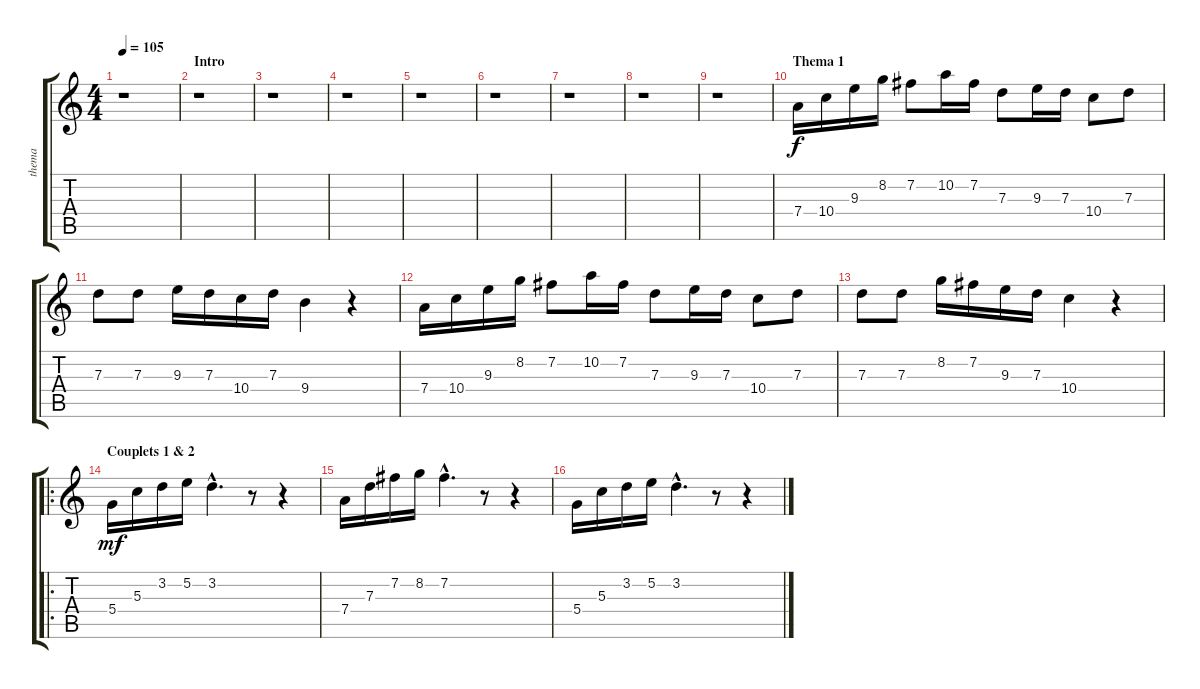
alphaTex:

\track ("thema" "thema") {instrument overdrivenguitar}
\staff {score tabs}
\tuning (E4 B3 G3 D3 A2 E2) {hide}
\ts (4 4)
\tempo 105
\clef g2
\ks c
r.1{dy f instrument overdrivenguitar} |
\section ("" "Intro")
r.1 |
r.1 |
r.1 |
r.1 |
r.1 |
r.1 |
r.1 |
r.1 |
\section ("" "Thema 1")
7.4.16 10.4.16 9.3.16 8.2.16 7.2.8 10.2.16 7.2.16 7.3.8 9.3.16 7.3.16 10.4.8 7.3.8 |
7.3.8 7.3.8 9.3.16 7.3.16 10.4.16 7.3.16 9.4.4 r.4 |
7.4.16 10.4.16 9.3.16 8.2.16 7.2.8 10.2.16 7.2.16 7.3.8 9.3.16 7.3.16 10.4.8 7.3.8 |
7.3.8 7.3.8 8.2.16 7.2.16 9.3.16 7.3.16 10.4.4 r.4 |
\ro
\section ("" "Couplets 1 & 2")
5.4.16{dy mf} 5.3.16 3.2.16 5.2.16 3.2{hac}.4{d} r.8 r.4 |
7.4.16 7.3.16 7.2.16 8.2.16 7.2{hac}.4{d} r.8 r.4 |
5.4.16 5.3.16 3.2.16 5.2.16 3.2{hac}.4{d} r.8 r.4
